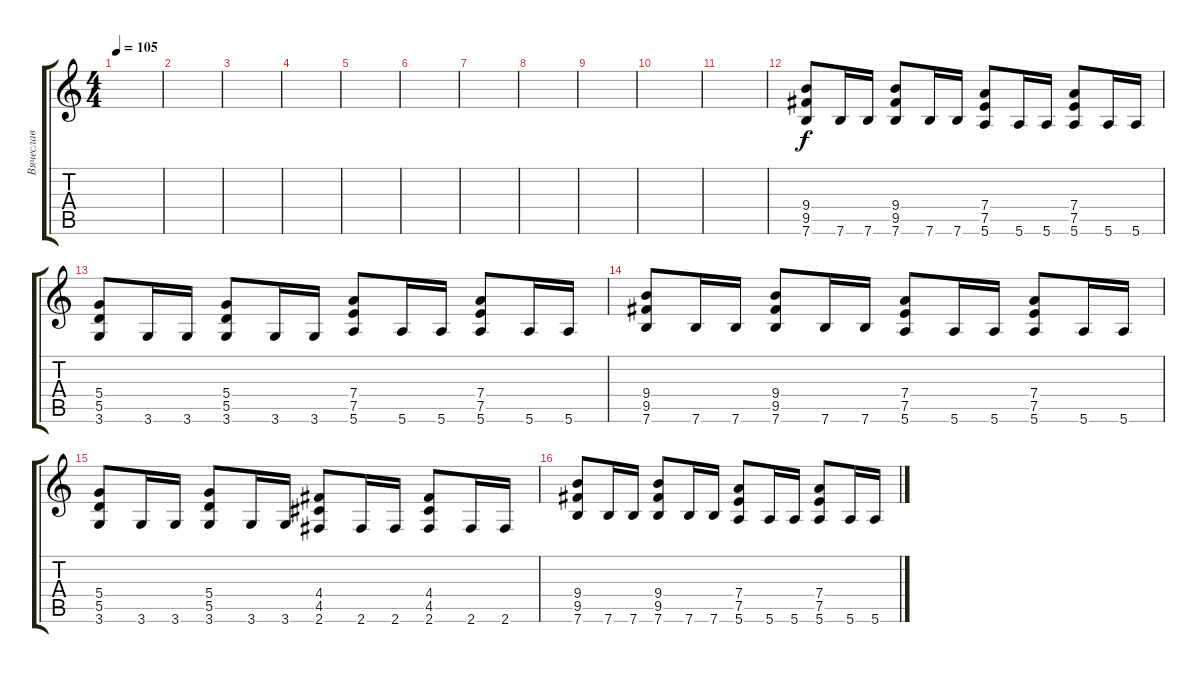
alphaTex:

\track ("Вячеслав" "Вячеслав") {instrument distortionguitar}
\staff {score tabs}
\tuning (E4 B3 G3 D3 A2 E2) {hide}
\ts (4 4)
\tempo 105
\clef g2
\ks c
|
|
|
|
|
|
|
|
|
|
|
(9.4 9.5 7.6).8 7.6.16 7.6.16 (9.4 9.5 7.6).8 7.6.16 7.6.16 (7.4 7.5 5.6).8 5.6.16 5.6.16 (7.4 7.5 5.6).8 5.6.16 5.6.16 |
(5.4 5.5 3.6).8 3.6.16 3.6.16 (5.4 5.5 3.6).8 3.6.16 3.6.16 (7.4 7.5 5.6).8 5.6.16 5.6.16 (7.4 7.5 5.6).8 5.6.16 5.6.16 |
(9.4 9.5 7.6).8 7.6.16 7.6.16 (9.4 9.5 7.6).8 7.6.16 7.6.16 (7.4 7.5 5.6).8 5.6.16 5.6.16 (7.4 7.5 5.6).8 5.6.16 5.6.16 |
(5.4 5.5 3.6).8 3.6.16 3.6.16 (5.4 5.5 3.6).8 3.6.16 3.6.16 (4.4 4.5 2.6).8 2.6.16 2.6.16 (4.4 4.5 2.6).8 2.6.16 2.6.16 |
(9.4 9.5 7.6).8 7.6.16 7.6.16 (9.4 9.5 7.6).8 7.6.16 7.6.16 (7.4 7.5 5.6).8 5.6.16 5.6.16 (7.4 7.5 5.6).8 5.6.16 5.6.16
